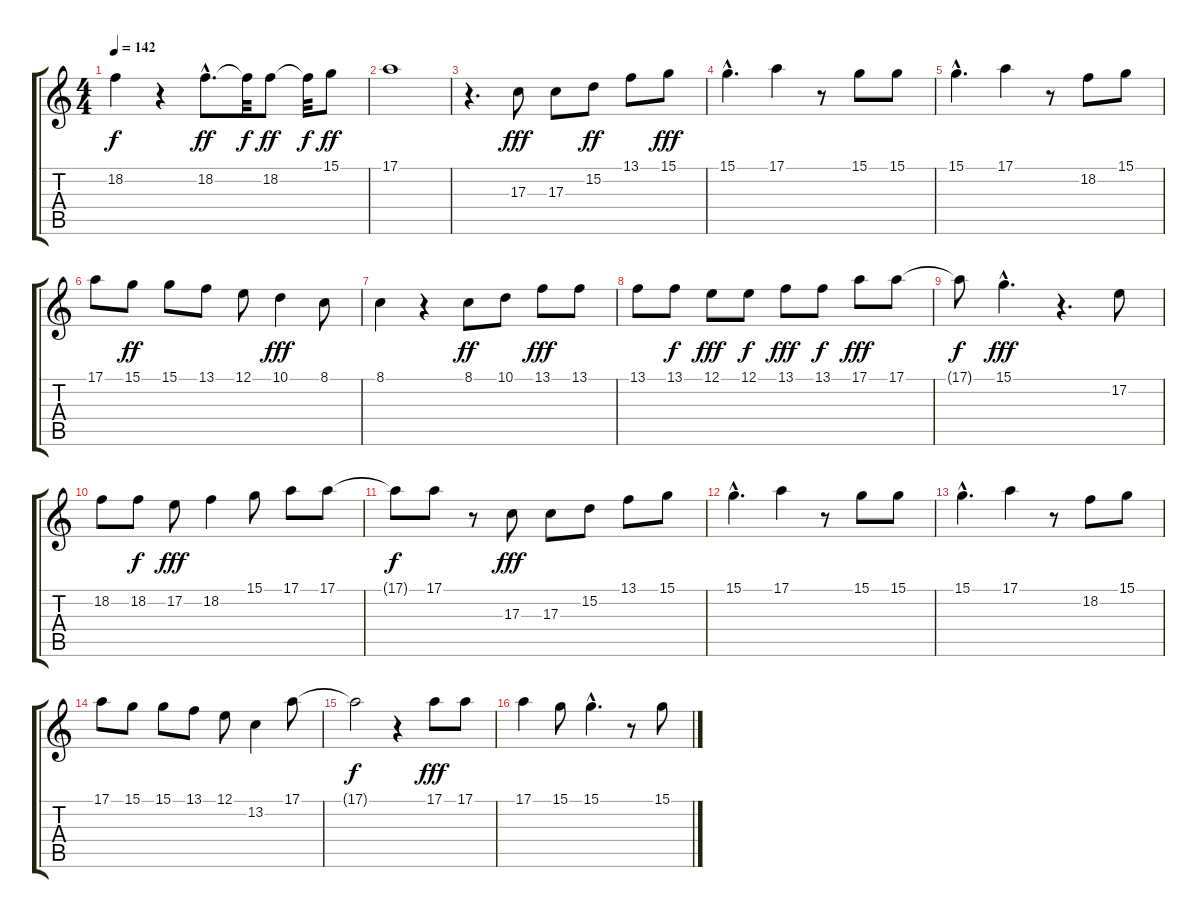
\track "" {instrument altosax}
\staff {score tabs}
\tuning (E4 B3 G3 D3 A2 E2) {hide}
\ts (4 4)
\tempo 142
\clef g2
\ks c
18.2{t}.4{dy f} r.4 18.2{hac}.8{d dy ff} 18.2{t}.32{dy f} 18.2.8{dy ff} 18.2{t}.32{dy f} 15.1.8{dy ff} |
17.1.1 |
r.4{d} 17.3.8{dy fff} 17.3.8 15.2.8{dy ff} 13.1.8 15.1.8{dy fff} |
15.1{hac}.4{d} 17.1.4 r.8 15.1.8 15.1.8 |
15.1{hac}.4{d} 17.1.4 r.8 18.2.8 15.1.8 |
17.1.8 15.1.8{dy ff} 15.1.8 13.1.8 12.1.8 10.1.4{dy fff} 8.1.8 |
8.1.4 r.4 8.1.8{dy ff} 10.1.8 13.1.8{dy fff} 13.1.8 |
13.1.8 13.1.8{dy f} 12.1.8{dy fff} 12.1.8{dy f} 13.1.8{dy fff} 13.1.8{dy f} 17.1.8{dy fff} 17.1.8 |
17.1{t}.8{dy f} 15.1{hac}.4{d dy fff} r.4{d} 17.2.8 |
18.2.8 18.2.8{dy f} 17.2.8{dy fff} 18.2.4 15.1.8 17.1.8 17.1.8 |
17.1{t}.8{dy f} 17.1.8 r.8 17.3.8{dy fff} 17.3.8 15.2.8 13.1.8 15.1.8 |
15.1{hac}.4{d} 17.1.4 r.8 15.1.8 15.1.8 |
15.1{hac}.4{d} 17.1.4 r.8 18.2.8 15.1.8 |
17.1.8 15.1.8 15.1.8 13.1.8 12.1.8 13.2.4 17.1.8 |
17.1{t}.2{dy f} r.4 17.1.8{dy fff} 17.1.8 |
17.1.4 15.1.8 15.1{hac}.4{d} r.8 15.1.8
